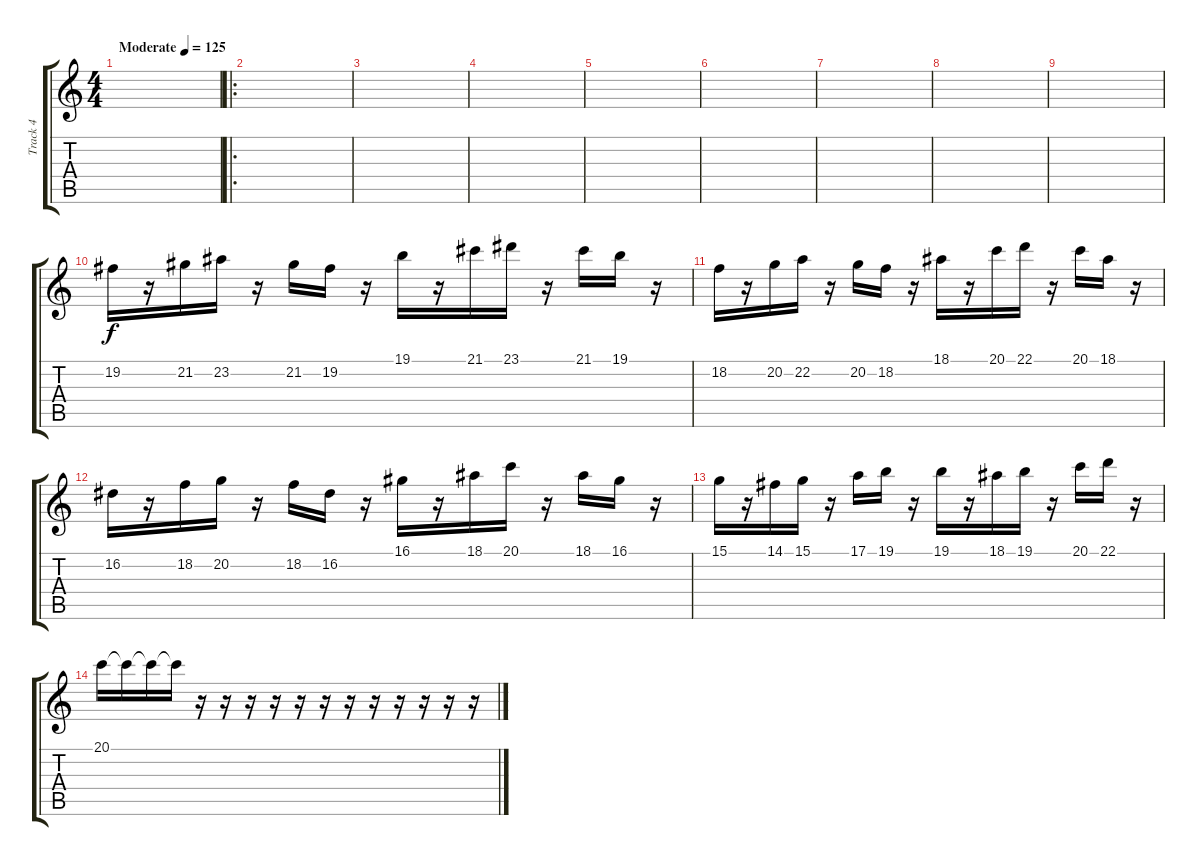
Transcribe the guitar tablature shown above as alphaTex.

\track ("Track 4" "Track 4") {instrument flute bank 255}
\staff {score tabs}
\tuning (E4 B3 G3 D3 A2 E2) {hide}
\ts (4 4)
\tempo (125 "Moderate")
\clef g2
\ks c
|
\ro
|
|
|
|
|
|
|
|
19.2.16 r.16 21.2.16 23.2.16 r.16 21.2.16 19.2.16 r.16 19.1.16 r.16 21.1.16 23.1.16 r.16 21.1.16 19.1.16 r.16 |
18.2.16 r.16 20.2.16 22.2.16 r.16 20.2.16 18.2.16 r.16 18.1.16 r.16 20.1.16 22.1.16 r.16 20.1.16 18.1.16 r.16 |
16.2.16 r.16 18.2.16 20.2.16 r.16 18.2.16 16.2.16 r.16 16.1.16 r.16 18.1.16 20.1.16 r.16 18.1.16 16.1.16 r.16 |
15.1.16 r.16 14.1.16 15.1.16 r.16 17.1.16 19.1.16 r.16 19.1.16 r.16 18.1.16 19.1.16 r.16 20.1.16 22.1.16 r.16 |
20.1.16 20.1{t}.16 20.1{t}.16 20.1{t}.16 r.16 r.16 r.16 r.16 r.16 r.16 r.16 r.16 r.16 r.16 r.16 r.16
